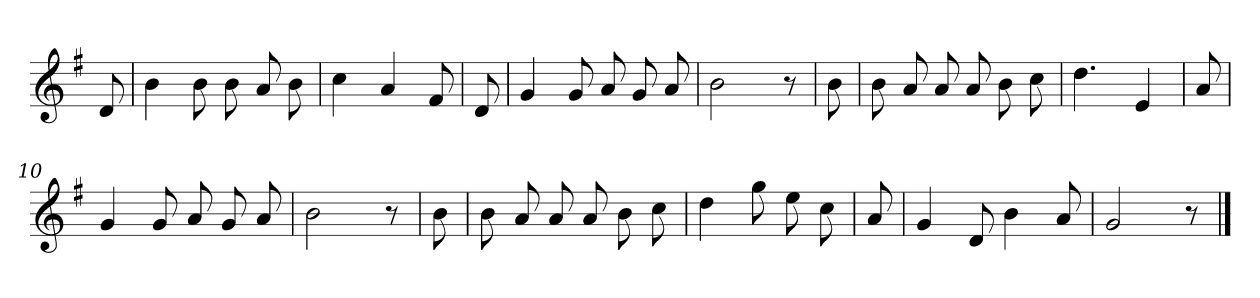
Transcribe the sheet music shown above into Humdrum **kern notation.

**kern
*part1
*staff1
*clefG2
*k[f#]
*G:
=
8d
=1
4b
8b
8b
8a
8b
=2
4cc
4a
8f#
=3
8d
=4
4g
8g
8a
8g
8a
=5
2b
8r
=6
8b
=7
8b
8a
8a
8a
8b
8cc
=8
4.dd
4e
=9
8a
=10
4g
8g
8a
8g
8a
=11
2b
8r
=12
8b
=13
8b
8a
8a
8a
8b
8cc
=14
4dd
8gg
8ee
8cc
=15
8a
=16
4g
8d
4b
8a
=17
2g
8r
==
*-
